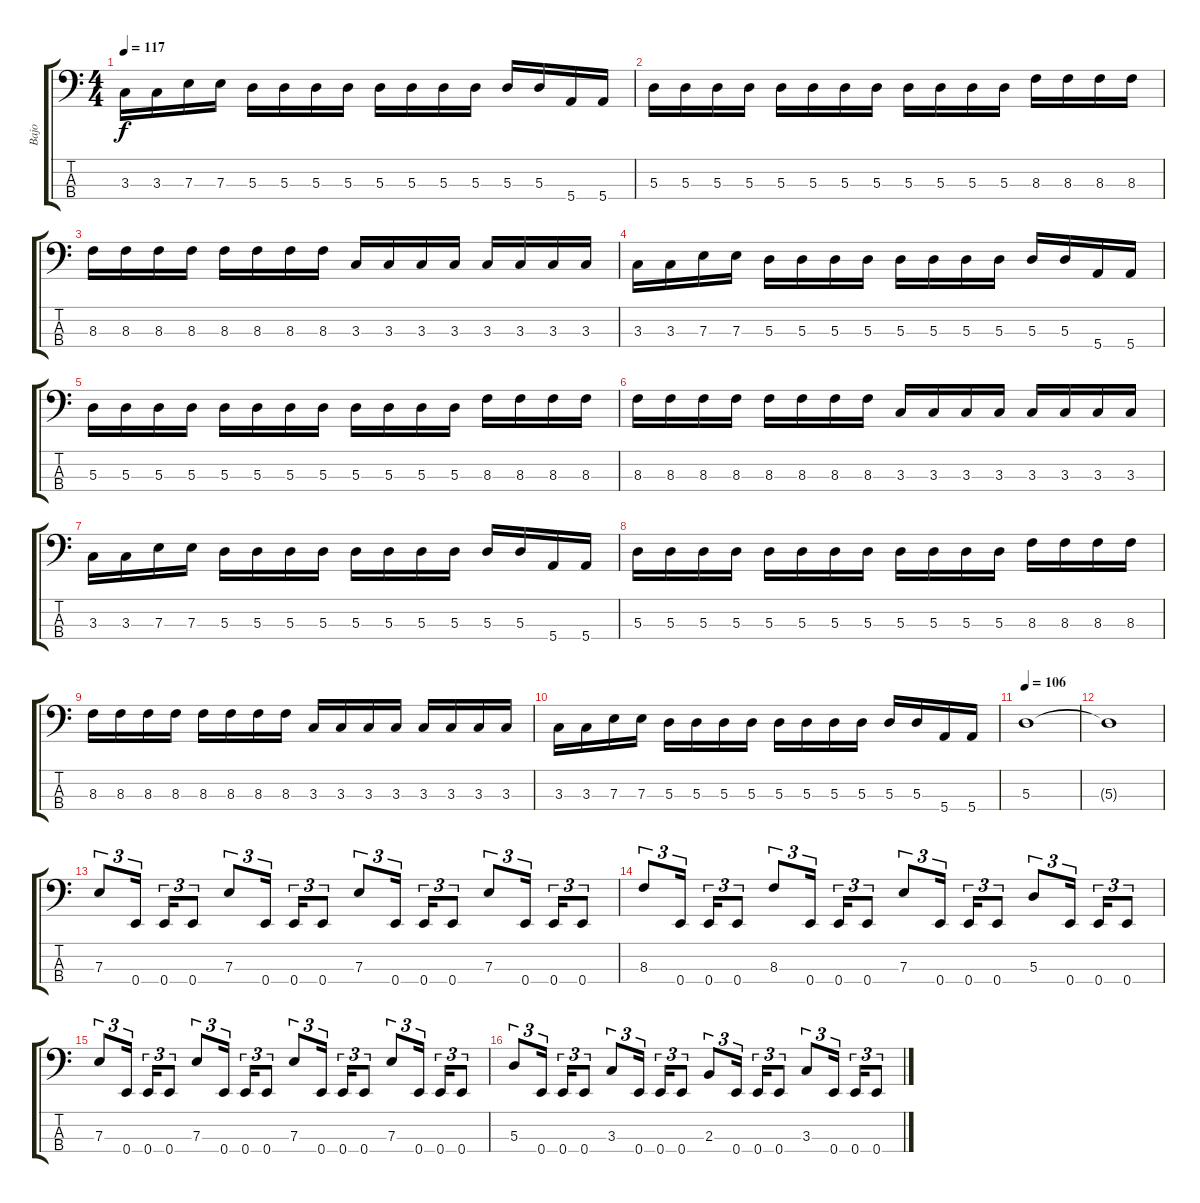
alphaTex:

\track ("Bajo" "Bajo") {instrument electricbasspick}
\staff {score tabs}
\tuning (G2 D2 A1 E1) {hide}
\ts (4 4)
\tempo 117
\clef f4
\ks c
3.3.16{dy f} 3.3.16 7.3.16 7.3.16 5.3.16 5.3.16 5.3.16 5.3.16 5.3.16 5.3.16 5.3.16 5.3.16 5.3.16 5.3.16 5.4.16 5.4.16 |
5.3.16 5.3.16 5.3.16 5.3.16 5.3.16 5.3.16 5.3.16 5.3.16 5.3.16 5.3.16 5.3.16 5.3.16 8.3.16 8.3.16 8.3.16 8.3.16 |
8.3.16 8.3.16 8.3.16 8.3.16 8.3.16 8.3.16 8.3.16 8.3.16 3.3.16 3.3.16 3.3.16 3.3.16 3.3.16 3.3.16 3.3.16 3.3.16 |
3.3.16 3.3.16 7.3.16 7.3.16 5.3.16 5.3.16 5.3.16 5.3.16 5.3.16 5.3.16 5.3.16 5.3.16 5.3.16 5.3.16 5.4.16 5.4.16 |
5.3.16 5.3.16 5.3.16 5.3.16 5.3.16 5.3.16 5.3.16 5.3.16 5.3.16 5.3.16 5.3.16 5.3.16 8.3.16 8.3.16 8.3.16 8.3.16 |
8.3.16 8.3.16 8.3.16 8.3.16 8.3.16 8.3.16 8.3.16 8.3.16 3.3.16 3.3.16 3.3.16 3.3.16 3.3.16 3.3.16 3.3.16 3.3.16 |
3.3.16 3.3.16 7.3.16 7.3.16 5.3.16 5.3.16 5.3.16 5.3.16 5.3.16 5.3.16 5.3.16 5.3.16 5.3.16 5.3.16 5.4.16 5.4.16 |
5.3.16 5.3.16 5.3.16 5.3.16 5.3.16 5.3.16 5.3.16 5.3.16 5.3.16 5.3.16 5.3.16 5.3.16 8.3.16 8.3.16 8.3.16 8.3.16 |
8.3.16 8.3.16 8.3.16 8.3.16 8.3.16 8.3.16 8.3.16 8.3.16 3.3.16 3.3.16 3.3.16 3.3.16 3.3.16 3.3.16 3.3.16 3.3.16 |
3.3.16 3.3.16 7.3.16 7.3.16 5.3.16 5.3.16 5.3.16 5.3.16 5.3.16 5.3.16 5.3.16 5.3.16 5.3.16 5.3.16 5.4.16 5.4.16 |
\tempo 106
5.3.1 |
5.3{t}.1 |
7.3.8{tu (3 2)} 0.4.16{tu (3 2)} 0.4.16{tu (3 2)} 0.4.8{tu (3 2)} 7.3.8{tu (3 2)} 0.4.16{tu (3 2)} 0.4.16{tu (3 2)} 0.4.8{tu (3 2)} 7.3.8{tu (3 2)} 0.4.16{tu (3 2)} 0.4.16{tu (3 2)} 0.4.8{tu (3 2)} 7.3.8{tu (3 2)} 0.4.16{tu (3 2)} 0.4.16{tu (3 2)} 0.4.8{tu (3 2)} |
8.3.8{tu (3 2)} 0.4.16{tu (3 2)} 0.4.16{tu (3 2)} 0.4.8{tu (3 2)} 8.3.8{tu (3 2)} 0.4.16{tu (3 2)} 0.4.16{tu (3 2)} 0.4.8{tu (3 2)} 7.3.8{tu (3 2)} 0.4.16{tu (3 2)} 0.4.16{tu (3 2)} 0.4.8{tu (3 2)} 5.3.8{tu (3 2)} 0.4.16{tu (3 2)} 0.4.16{tu (3 2)} 0.4.8{tu (3 2)} |
7.3.8{tu (3 2)} 0.4.16{tu (3 2)} 0.4.16{tu (3 2)} 0.4.8{tu (3 2)} 7.3.8{tu (3 2)} 0.4.16{tu (3 2)} 0.4.16{tu (3 2)} 0.4.8{tu (3 2)} 7.3.8{tu (3 2)} 0.4.16{tu (3 2)} 0.4.16{tu (3 2)} 0.4.8{tu (3 2)} 7.3.8{tu (3 2)} 0.4.16{tu (3 2)} 0.4.16{tu (3 2)} 0.4.8{tu (3 2)} |
5.3.8{tu (3 2)} 0.4.16{tu (3 2)} 0.4.16{tu (3 2)} 0.4.8{tu (3 2)} 3.3.8{tu (3 2)} 0.4.16{tu (3 2)} 0.4.16{tu (3 2)} 0.4.8{tu (3 2)} 2.3.8{tu (3 2)} 0.4.16{tu (3 2)} 0.4.16{tu (3 2)} 0.4.8{tu (3 2)} 3.3.8{tu (3 2)} 0.4.16{tu (3 2)} 0.4.16{tu (3 2)} 0.4.8{tu (3 2)}
